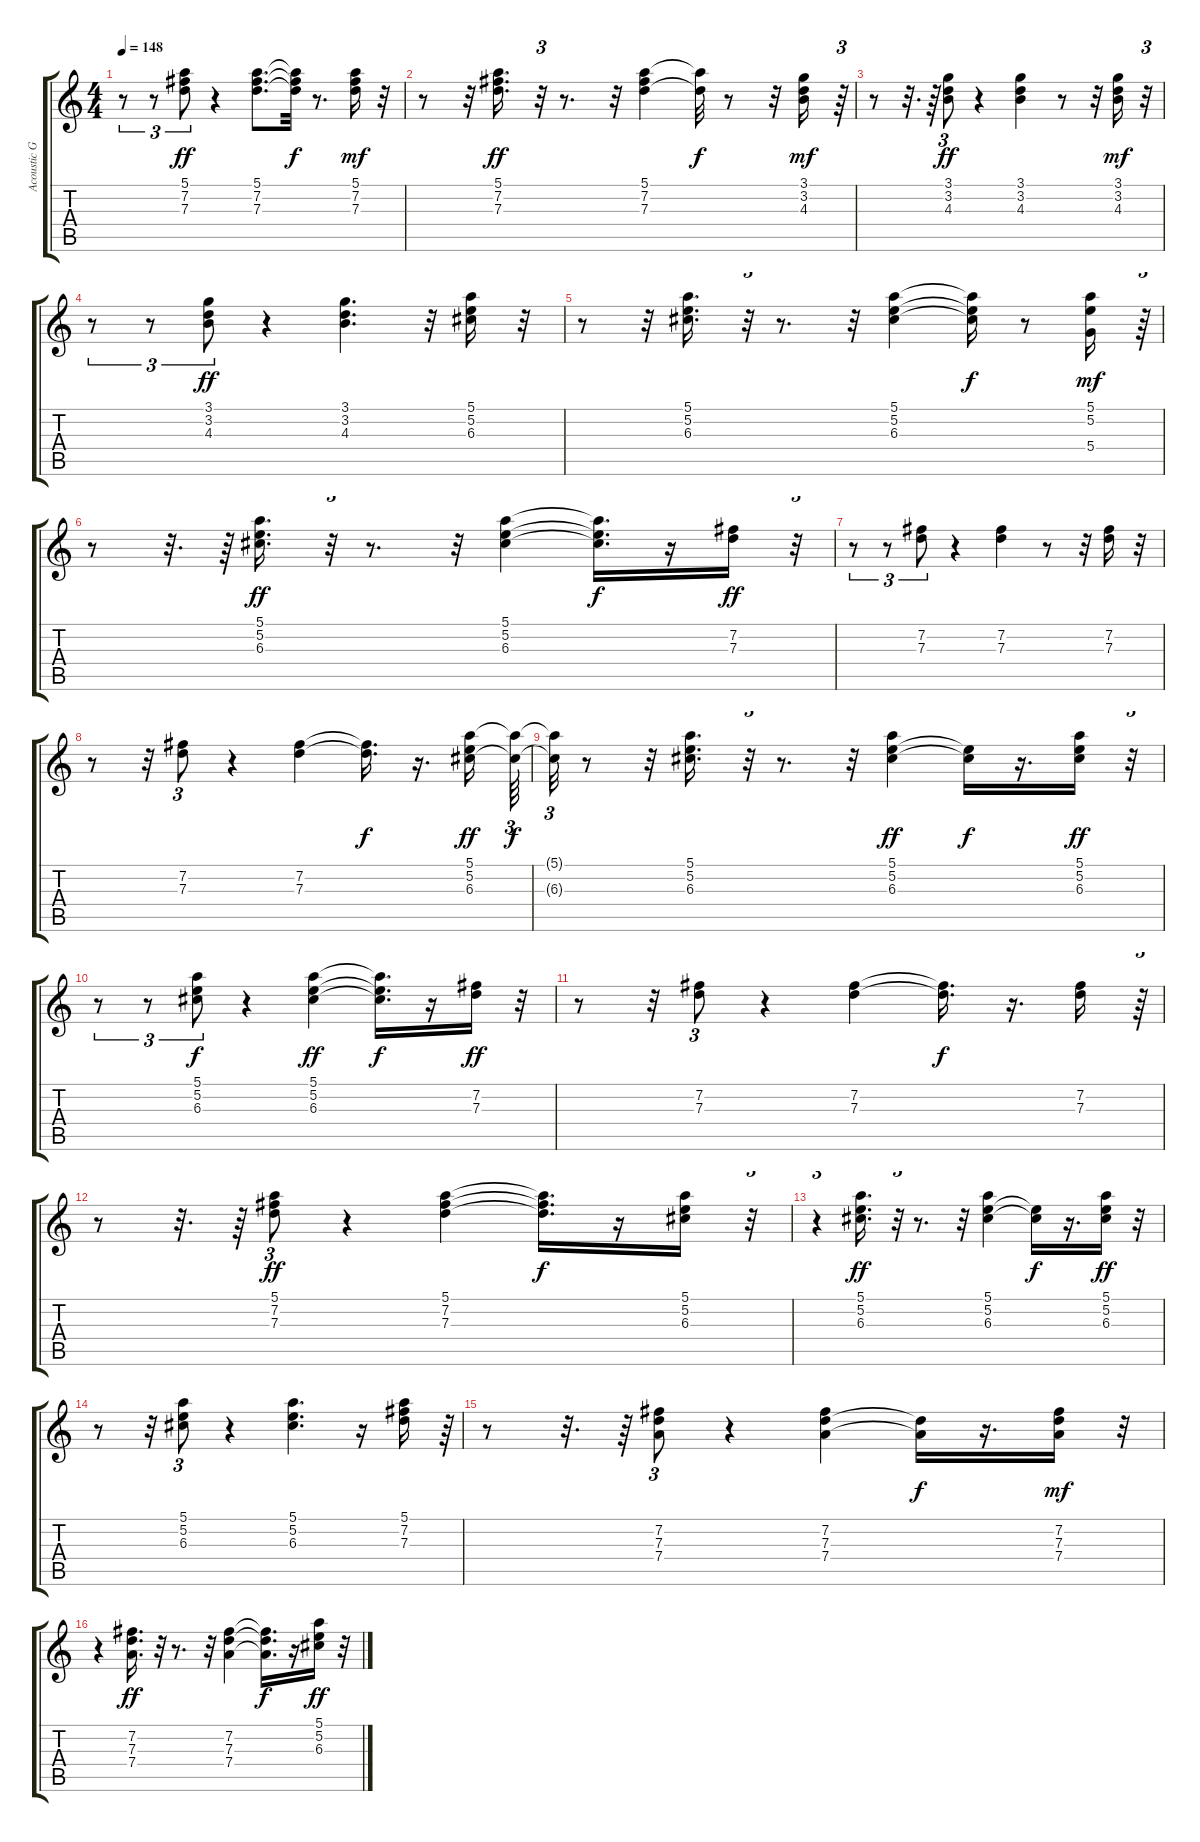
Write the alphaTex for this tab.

\track ("Acoustic Guitar" "Acoustic G") {instrument acousticguitarsteel}
\staff {score tabs}
\tuning (E4 B3 G3 D3 A2 E2) {hide}
\ts (4 4)
\tempo 148
\clef g2
\ks c
r.8{tu (3 2) dy f} r.8{tu (3 2)} (5.1 7.2 7.3).8{tu (3 2) dy ff} r.4 (5.1 7.2 7.3).8{d} (5.1{t} 7.2{t} 7.3{t}).32{dy f} r.8{d} (5.1 7.2 7.3).16{dy mf} r.32 |
r.8 r.32 (5.1 7.2 7.3).16{d dy ff} r.32{tu (3 2)} r.8{d} r.32 (5.1 7.2 7.3).4 (5.1{t} 7.3{t}).32{dy f} r.8 r.32 (3.1 3.2 4.3).16{dy mf} r.64{tu (3 2)} |
r.8 r.32{d} r.64 (3.1 3.2 4.3).8{tu (3 2) dy ff} r.4 (3.1 3.2 4.3).4 r.8 r.32 (3.1 3.2 4.3).16{dy mf} r.32{tu (3 2)} |
r.8{tu (3 2)} r.8{tu (3 2)} (3.1 3.2 4.3).8{tu (3 2) dy ff} r.4 (3.1 3.2 4.3).4{d} r.32 (5.1 5.2 6.3).16 r.32 |
r.8 r.32 (5.1 5.2 6.3).16{d} r.32{tu (3 2)} r.8{d} r.32 (5.1 5.2 6.3).4 (5.1{t} 5.2{t} 6.3{t}).16{dy f} r.8 (5.1 5.2 5.4).16{dy mf} r.64{tu (3 2)} |
r.8 r.32{d} r.64 (5.1 5.2 6.3).16{d dy ff} r.32{tu (3 2)} r.8{d} r.32 (5.1 5.2 6.3).4 (5.1{t} 5.2{t} 6.3{t}).16{d dy f} r.16 (7.2 7.3).16{dy ff} r.32{tu (3 2)} |
r.8{tu (3 2)} r.8{tu (3 2)} (7.2 7.3).8{tu (3 2)} r.4 (7.2 7.3).4 r.8 r.32 (7.2 7.3).16 r.32 |
r.8 r.32 (7.2 7.3).8{tu (3 2)} r.4 (7.2 7.3).4 (7.2{t} 7.3{t}).16{d dy f} r.16{d} (5.1 5.2 6.3).16{dy ff} (5.1{t} 6.3{t}).64{tu (3 2) dy f} |
(5.1{t} 6.3{t}).32{tu (3 2)} r.8 r.32 (5.1 5.2 6.3).16{d} r.32{tu (3 2)} r.8{d} r.32 (5.1 5.2 6.3).4{dy ff} (5.2{t} 6.3{t}).16{dy f} r.16{d} (5.1 5.2 6.3).16{dy ff} r.32{tu (3 2)} |
r.8{tu (3 2)} r.8{tu (3 2)} (5.1 5.2 6.3).8{tu (3 2) dy f} r.4 (5.1 5.2 6.3).4{dy ff} (5.1{t} 5.2{t} 6.3{t}).16{d dy f} r.16 (7.2 7.3).16{dy ff} r.32 |
r.8 r.32 (7.2 7.3).8{tu (3 2)} r.4 (7.2 7.3).4 (7.2{t} 7.3{t}).16{d dy f} r.16{d} (7.2 7.3).16 r.64{tu (3 2)} |
r.8 r.32{d} r.64 (5.1 7.2 7.3).8{tu (3 2) dy ff} r.4 (5.1 7.2 7.3).4 (5.1{t} 7.2{t} 7.3{t}).16{d dy f} r.16 (5.1 5.2 6.3).16 r.32{tu (3 2)} |
r.4{tu (3 2)} (5.1 5.2 6.3).16{d dy ff} r.32{tu (3 2)} r.8{d} r.32 (5.1 5.2 6.3).4 (5.2{t} 6.3{t}).16{dy f} r.16{d} (5.1 5.2 6.3).16{dy ff} r.32 |
r.8 r.32 (5.1 5.2 6.3).8{tu (3 2)} r.4 (5.1 5.2 6.3).4{d} r.16 (5.1 7.2 7.3).16 r.64{tu (3 2)} |
r.8 r.32{d} r.64 (7.2 7.3 7.4).8{tu (3 2)} r.4 (7.2 7.3 7.4).4 (7.3{t} 7.4{t}).16{dy f} r.16{d} (7.2 7.3 7.4).16{dy mf} r.32{tu (3 2)} |
r.4{tu (3 2)} (7.2 7.3 7.4).16{d dy ff} r.32{tu (3 2)} r.8{d} r.32 (7.2 7.3 7.4).4 (7.2{t} 7.3{t} 7.4{t}).16{d dy f} r.16 (5.1 5.2 6.3).16{dy ff} r.32
